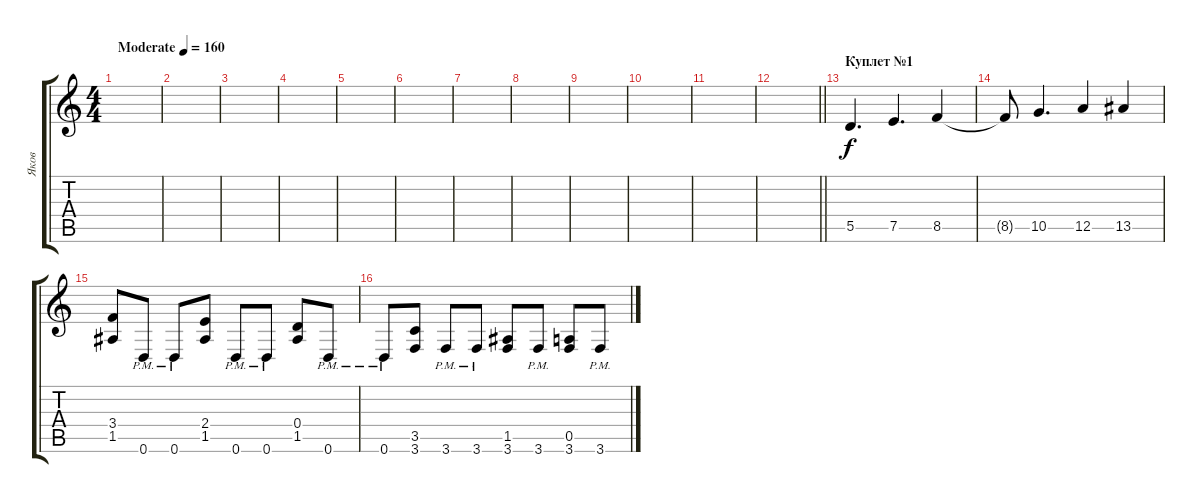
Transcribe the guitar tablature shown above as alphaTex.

\track ("Яков" "Яков") {instrument distortionguitar}
\staff {score tabs}
\tuning (E4 B3 G3 D3 A2 D2) {hide}
\ts (4 4)
\tempo (160 "Moderate")
\clef g2
\ks c
|
|
|
|
|
|
|
|
|
|
|
\barLineRight lightlight
|
\section ("" "Куплет №1")
5.5.4{d} 7.5.4{d} 8.5.4 |
8.5{t}.8 10.5.4{d} 12.5.4 13.5.4 |
(3.4 1.5).8 0.6{pm}.8 0.6{pm}.8 (2.4 1.5).8 0.6{pm}.8 0.6{pm}.8 (0.4 1.5).8 0.6{pm}.8 |
0.6{pm}.8 (3.5 3.6).8 3.6{pm}.8 3.6{pm}.8 (1.5 3.6).8 3.6{pm}.8 (0.5 3.6).8 3.6{pm}.8
